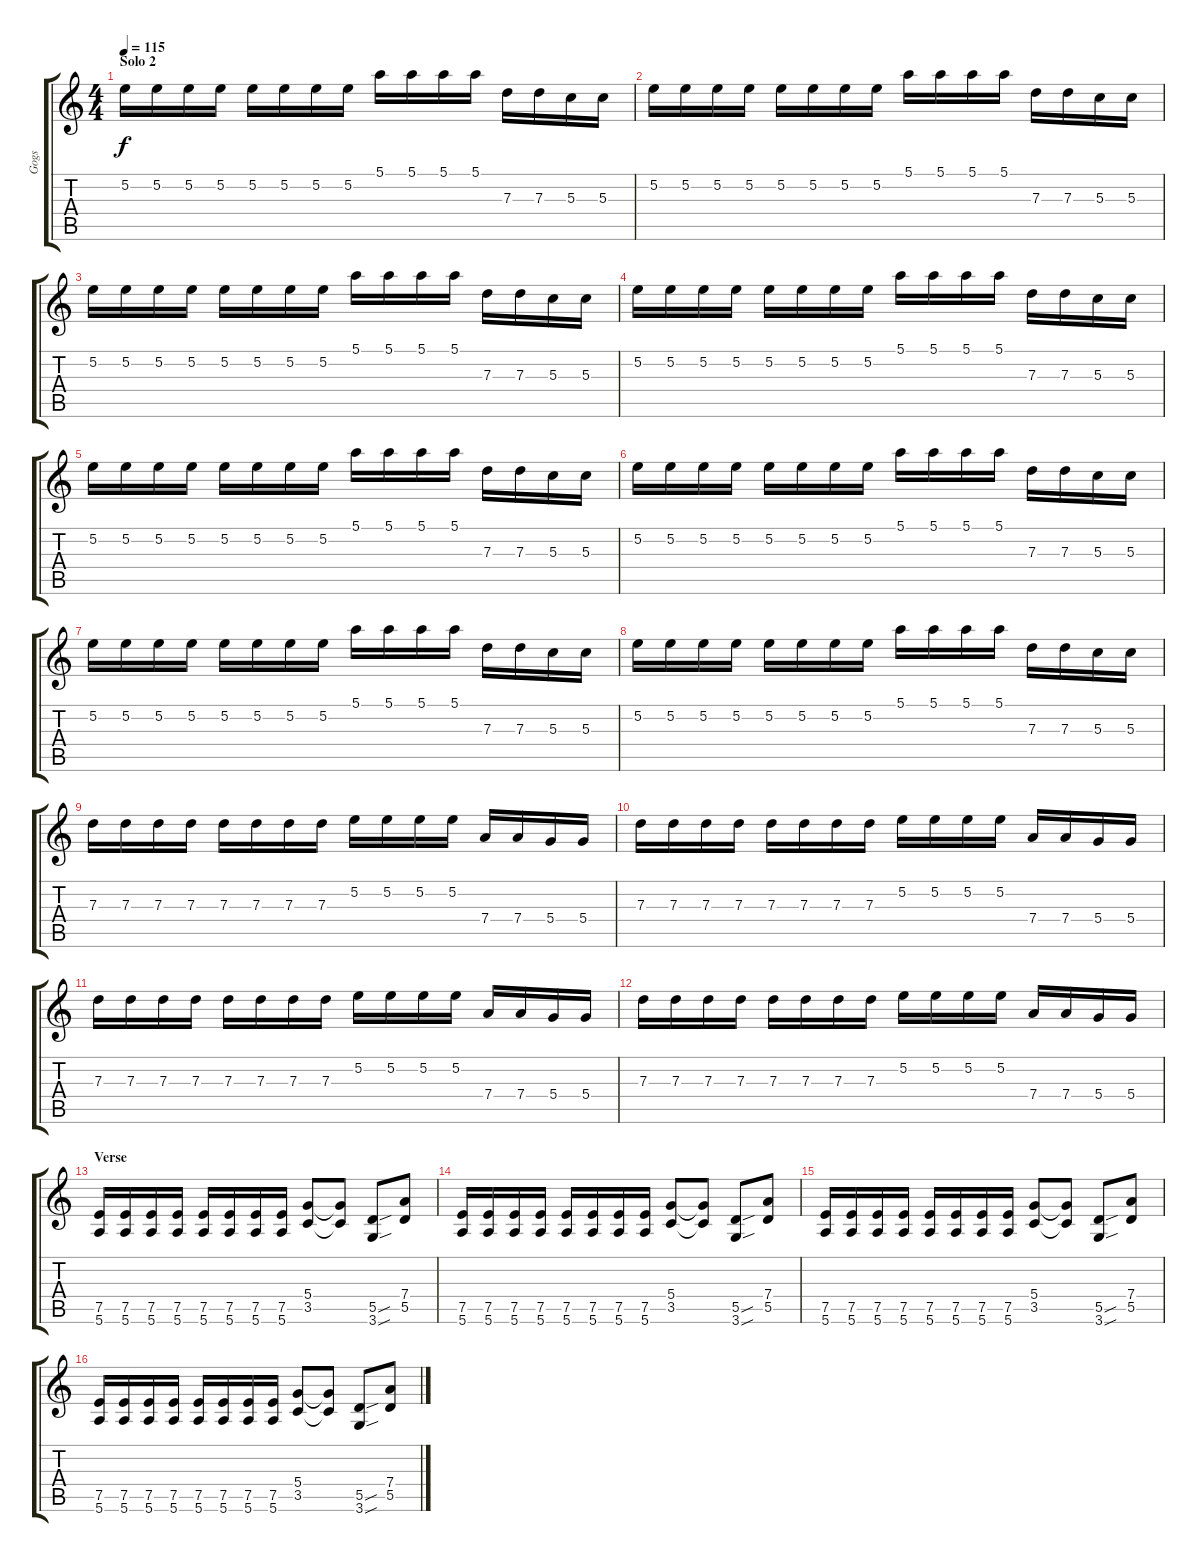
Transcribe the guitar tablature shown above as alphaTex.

\track ("Gogs" "Gogs") {instrument distortionguitar}
\staff {score tabs}
\tuning (E4 B3 G3 D3 A2 E2) {hide}
\ts (4 4)
\section ("" "Solo 2")
\tempo 115
\clef g2
\ks c
5.2.16{dy f} 5.2.16 5.2.16 5.2.16 5.2.16 5.2.16 5.2.16 5.2.16 5.1.16 5.1.16 5.1.16 5.1.16 7.3.16 7.3.16 5.3.16 5.3.16 |
5.2.16 5.2.16 5.2.16 5.2.16 5.2.16 5.2.16 5.2.16 5.2.16 5.1.16 5.1.16 5.1.16 5.1.16 7.3.16 7.3.16 5.3.16 5.3.16 |
5.2.16 5.2.16 5.2.16 5.2.16 5.2.16 5.2.16 5.2.16 5.2.16 5.1.16 5.1.16 5.1.16 5.1.16 7.3.16 7.3.16 5.3.16 5.3.16 |
5.2.16 5.2.16 5.2.16 5.2.16 5.2.16 5.2.16 5.2.16 5.2.16 5.1.16 5.1.16 5.1.16 5.1.16 7.3.16 7.3.16 5.3.16 5.3.16 |
5.2.16 5.2.16 5.2.16 5.2.16 5.2.16 5.2.16 5.2.16 5.2.16 5.1.16 5.1.16 5.1.16 5.1.16 7.3.16 7.3.16 5.3.16 5.3.16 |
5.2.16 5.2.16 5.2.16 5.2.16 5.2.16 5.2.16 5.2.16 5.2.16 5.1.16 5.1.16 5.1.16 5.1.16 7.3.16 7.3.16 5.3.16 5.3.16 |
5.2.16 5.2.16 5.2.16 5.2.16 5.2.16 5.2.16 5.2.16 5.2.16 5.1.16 5.1.16 5.1.16 5.1.16 7.3.16 7.3.16 5.3.16 5.3.16 |
5.2.16 5.2.16 5.2.16 5.2.16 5.2.16 5.2.16 5.2.16 5.2.16 5.1.16 5.1.16 5.1.16 5.1.16 7.3.16 7.3.16 5.3.16 5.3.16 |
7.3.16 7.3.16 7.3.16 7.3.16 7.3.16 7.3.16 7.3.16 7.3.16 5.2.16 5.2.16 5.2.16 5.2.16 7.4.16 7.4.16 5.4.16 5.4.16 |
7.3.16 7.3.16 7.3.16 7.3.16 7.3.16 7.3.16 7.3.16 7.3.16 5.2.16 5.2.16 5.2.16 5.2.16 7.4.16 7.4.16 5.4.16 5.4.16 |
7.3.16 7.3.16 7.3.16 7.3.16 7.3.16 7.3.16 7.3.16 7.3.16 5.2.16 5.2.16 5.2.16 5.2.16 7.4.16 7.4.16 5.4.16 5.4.16 |
7.3.16 7.3.16 7.3.16 7.3.16 7.3.16 7.3.16 7.3.16 7.3.16 5.2.16 5.2.16 5.2.16 5.2.16 7.4.16 7.4.16 5.4.16 5.4.16 |
\section ("" "Verse")
(7.5 5.6).16 (7.5 5.6).16 (7.5 5.6).16 (7.5 5.6).16 (7.5 5.6).16 (7.5 5.6).16 (7.5 5.6).16 (7.5 5.6).16 (5.4 3.5).8 (5.4{t} 3.5{t}).8 (5.5{sou} 3.6{sou}).8 (7.4 5.5).8 |
(7.5 5.6).16 (7.5 5.6).16 (7.5 5.6).16 (7.5 5.6).16 (7.5 5.6).16 (7.5 5.6).16 (7.5 5.6).16 (7.5 5.6).16 (5.4 3.5).8 (5.4{t} 3.5{t}).8 (5.5{sou} 3.6{sou}).8 (7.4 5.5).8 |
(7.5 5.6).16 (7.5 5.6).16 (7.5 5.6).16 (7.5 5.6).16 (7.5 5.6).16 (7.5 5.6).16 (7.5 5.6).16 (7.5 5.6).16 (5.4 3.5).8 (5.4{t} 3.5{t}).8 (5.5{sou} 3.6{sou}).8 (7.4 5.5).8 |
(7.5 5.6).16 (7.5 5.6).16 (7.5 5.6).16 (7.5 5.6).16 (7.5 5.6).16 (7.5 5.6).16 (7.5 5.6).16 (7.5 5.6).16 (5.4 3.5).8 (5.4{t} 3.5{t}).8 (5.5{sou} 3.6{sou}).8 (7.4 5.5).8
